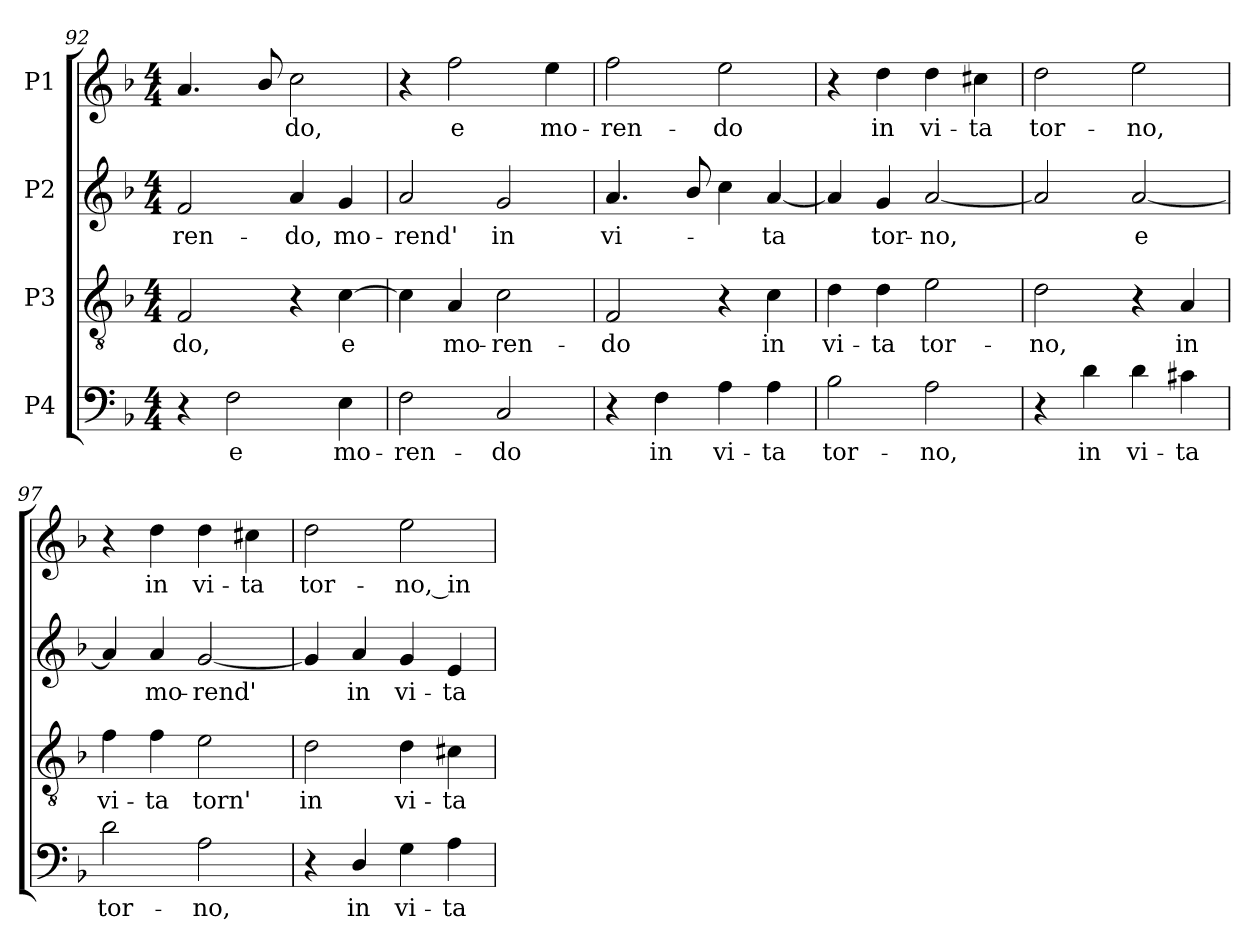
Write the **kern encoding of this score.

**kern	**text	**kern	**text	**kern	**text	**kern	**text
*part4	*part4	*part3	*part3	*part2	*part2	*part1	*part1
*staff4	*staff4	*staff3	*staff3	*staff2	*staff2	*staff1	*staff1
*I"P4	*	*I"P3	*	*I"P2	*	*I"P1	*
*clefF4	*	*clefGv2	*	*clefG2	*	*clefG2	*
*	*	*ITrd7c12	*	*	*	*	*
*k[b-]	*	*k[b-]	*	*k[b-]	*	*k[b-]	*
*F:	*	*F:	*	*F:	*	*F:	*
*M4/4	*	*M4/4	*	*M4/4	*	*M4/4	*
=92	=92	=92	=92	=92	=92	=92	=92
!	!	!	!LO:LY:b:color=#000000	!	!	!	!
!	!	!	!	!	!LO:LY:b:color=#000000	!	!
4r	.	2FFi/	-do,	2fi/	-ren-	4.ai/	.
!	!LO:LY:b:color=#000000	!	!	!	!	!	!
2Fi\	e	.	.	.	.	.	.
.	.	.	.	.	.	8b-i/	.
!	!	!	!	!	!LO:LY:b:color=#000000	!	!
!	!	!	!	!	!	!	!LO:LY:b:color=#000000
.	.	4r	.	4ai/	-do,	2cci\	-do,
!	!LO:LY:b:color=#000000	!	!	!	!	!	!
!	!	!	!LO:LY:b:color=#000000	!	!	!	!
!	!	!	!	!	!LO:LY:b:color=#000000	!	!
4Ei\	mo-	[4Ci\	e	4gi/	mo-	.	.
=93	=93	=93	=93	=93	=93	=93	=93
!	!LO:LY:b:color=#000000	!	!	!	!	!	!
!	!	!	!	!	!LO:LY:b:color=#000000	!	!
2Fi\	-ren-	4Ci\]	.	2ai/	-rend'	4r	.
!	!	!	!LO:LY:b:color=#000000	!	!	!	!
!	!	!	!	!	!	!	!LO:LY:b:color=#000000
.	.	4AAi/	mo-	.	.	2ffi\	e
!	!LO:LY:b:color=#000000	!	!	!	!	!	!
!	!	!	!LO:LY:b:color=#000000	!	!	!	!
!	!	!	!	!	!LO:LY:b:color=#000000	!	!
2Ci/	-do	2Ci\	-ren-	2gi/	in	.	.
!	!	!	!	!	!	!	!LO:LY:b:color=#000000
.	.	.	.	.	.	4eei\	mo-
!!LO:LB:g=z
=94	=94	=94	=94	=94	=94	=94	=94
!	!	!	!LO:LY:b:color=#000000	!	!	!	!
!	!	!	!	!	!LO:LY:b:color=#000000	!	!
!	!	!	!	!	!	!	!LO:LY:b:color=#000000
4r	.	2FFi/	-do	4.ai/	vi-	2ffi\	-ren-
!	!LO:LY:b:color=#000000	!	!	!	!	!	!
4Fi\	in	.	.	.	.	.	.
.	.	.	.	8b-i/	.	.	.
!	!LO:LY:b:color=#000000	!	!	!	!	!	!
!	!	!	!	!	!	!	!LO:LY:b:color=#000000
4Ai\	vi-	4r	.	4cci\	.	2eei\	-do
!	!LO:LY:b:color=#000000	!	!	!	!	!	!
!	!	!	!LO:LY:b:color=#000000	!	!	!	!
!	!	!	!	!	!LO:LY:b:color=#000000	!	!
4Ai\	-ta	4Ci\	in	[4ai/	-ta	.	.
=95	=95	=95	=95	=95	=95	=95	=95
!	!LO:LY:b:color=#000000	!	!	!	!	!	!
!	!	!	!LO:LY:b:color=#000000	!	!	!	!
2B-i\	tor-	4Di\	vi-	4ai/]	.	4r	.
!	!	!	!LO:LY:b:color=#000000	!	!	!	!
!	!	!	!	!	!LO:LY:b:color=#000000	!	!
!	!	!	!	!	!	!	!LO:LY:b:color=#000000
.	.	4Di\	-ta	4gi/	tor-	4ddi\	in
!	!LO:LY:b:color=#000000	!	!	!	!	!	!
!	!	!	!LO:LY:b:color=#000000	!	!	!	!
!	!	!	!	!	!LO:LY:b:color=#000000	!	!
!	!	!	!	!	!	!	!LO:LY:b:color=#000000
2Ai\	-no,	2Ei\	tor-	[2ai/	-no,	4ddi\	vi-
!	!	!	!	!	!	!	!LO:LY:b:color=#000000
.	.	.	.	.	.	4cc#Xi\	-ta
=96	=96	=96	=96	=96	=96	=96	=96
!	!	!	!LO:LY:b:color=#000000	!	!	!	!
!	!	!	!	!	!	!	!LO:LY:b:color=#000000
4r	.	2Di\	-no,	2ai/]	.	2ddi\	tor-
!	!LO:LY:b:color=#000000	!	!	!	!	!	!
4di\	in	.	.	.	.	.	.
!	!LO:LY:b:color=#000000	!	!	!	!	!	!
!	!	!	!	!	!LO:LY:b:color=#000000	!	!
!	!	!	!	!	!	!	!LO:LY:b:color=#000000
4di\	vi-	4r	.	[2ai/	e	2eei\	-no,
!	!LO:LY:b:color=#000000	!	!	!	!	!	!
!	!	!	!LO:LY:b:color=#000000	!	!	!	!
4c#Xi\	-ta	4AAi/	in	.	.	.	.
=97	=97	=97	=97	=97	=97	=97	=97
!	!LO:LY:b:color=#000000	!	!	!	!	!	!
!	!	!	!LO:LY:b:color=#000000	!	!	!	!
2di\	tor-	4Fi\	vi-	4ai/]	.	4r	.
!	!	!	!LO:LY:b:color=#000000	!	!	!	!
!	!	!	!	!	!LO:LY:b:color=#000000	!	!
!	!	!	!	!	!	!	!LO:LY:b:color=#000000
.	.	4Fi\	-ta	4ai/	mo-	4ddi\	in
!	!LO:LY:b:color=#000000	!	!	!	!	!	!
!	!	!	!LO:LY:b:color=#000000	!	!	!	!
!	!	!	!	!	!LO:LY:b:color=#000000	!	!
!	!	!	!	!	!	!	!LO:LY:b:color=#000000
2Ai\	-no,	2Ei\	torn'	[2gi/	-rend'	4ddi\	vi-
!	!	!	!	!	!	!	!LO:LY:b:color=#000000
.	.	.	.	.	.	4cc#Xi\	-ta
=98	=98	=98	=98	=98	=98	=98	=98
!	!	!	!LO:LY:b:color=#000000	!	!	!	!
!	!	!	!	!	!	!	!LO:LY:b:color=#000000
4r	.	2Di\	in	4gi/]	.	2ddi\	tor-
!	!LO:LY:b:color=#000000	!	!	!	!	!	!
!	!	!	!	!	!LO:LY:b:color=#000000	!	!
4Di/	in	.	.	4ai/	in	.	.
!	!LO:LY:b:color=#000000	!	!	!	!	!	!
!	!	!	!LO:LY:b:color=#000000	!	!	!	!
!	!	!	!	!	!LO:LY:b:color=#000000	!	!
!	!	!	!	!	!	!	!LO:LY:b:color=#000000
4Gi\	vi-	4Di\	vi-	4gi/	vi-	2eei\	-no,_in
!	!LO:LY:b:color=#000000	!	!	!	!	!	!
!	!	!	!LO:LY:b:color=#000000	!	!	!	!
!	!	!	!	!	!LO:LY:b:color=#000000	!	!
4Ai\	-ta	4C#Xi\	-ta	4ei/	-ta	.	.
=	=	=	=	=	=	=	=
*-	*-	*-	*-	*-	*-	*-	*-
